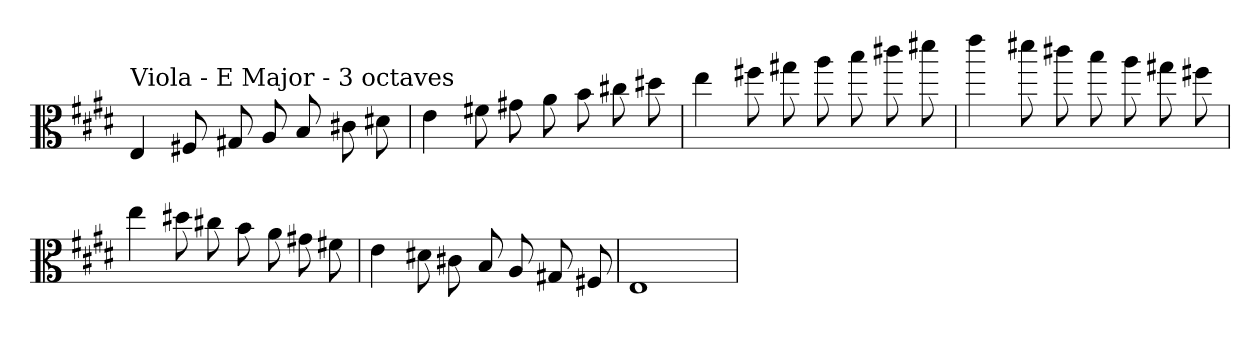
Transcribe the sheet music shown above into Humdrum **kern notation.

**kern
*part1
*staff1
*clefC3
*k[f#c#g#d#]
*E:
=
!LO:TX:a:t=Viola - E Major - 3 octaves
4E
8F#X
8G#X
8A
8B
8c#X
8d#X
=
4e
8f#X
8g#X
8a
8b
8cc#X
8dd#X
=
4ee
8ff#X
8gg#X
8aa
8bb
8ccc#X
8ddd#X
=
4eee
8ddd#X
8ccc#X
8bb
8aa
8gg#X
8ff#X
=
4ee
8dd#X
8cc#X
8b
8a
8g#X
8f#X
=
4e
8d#X
8c#X
8B
8A
8G#X
8F#X
=
1E
=
*-
